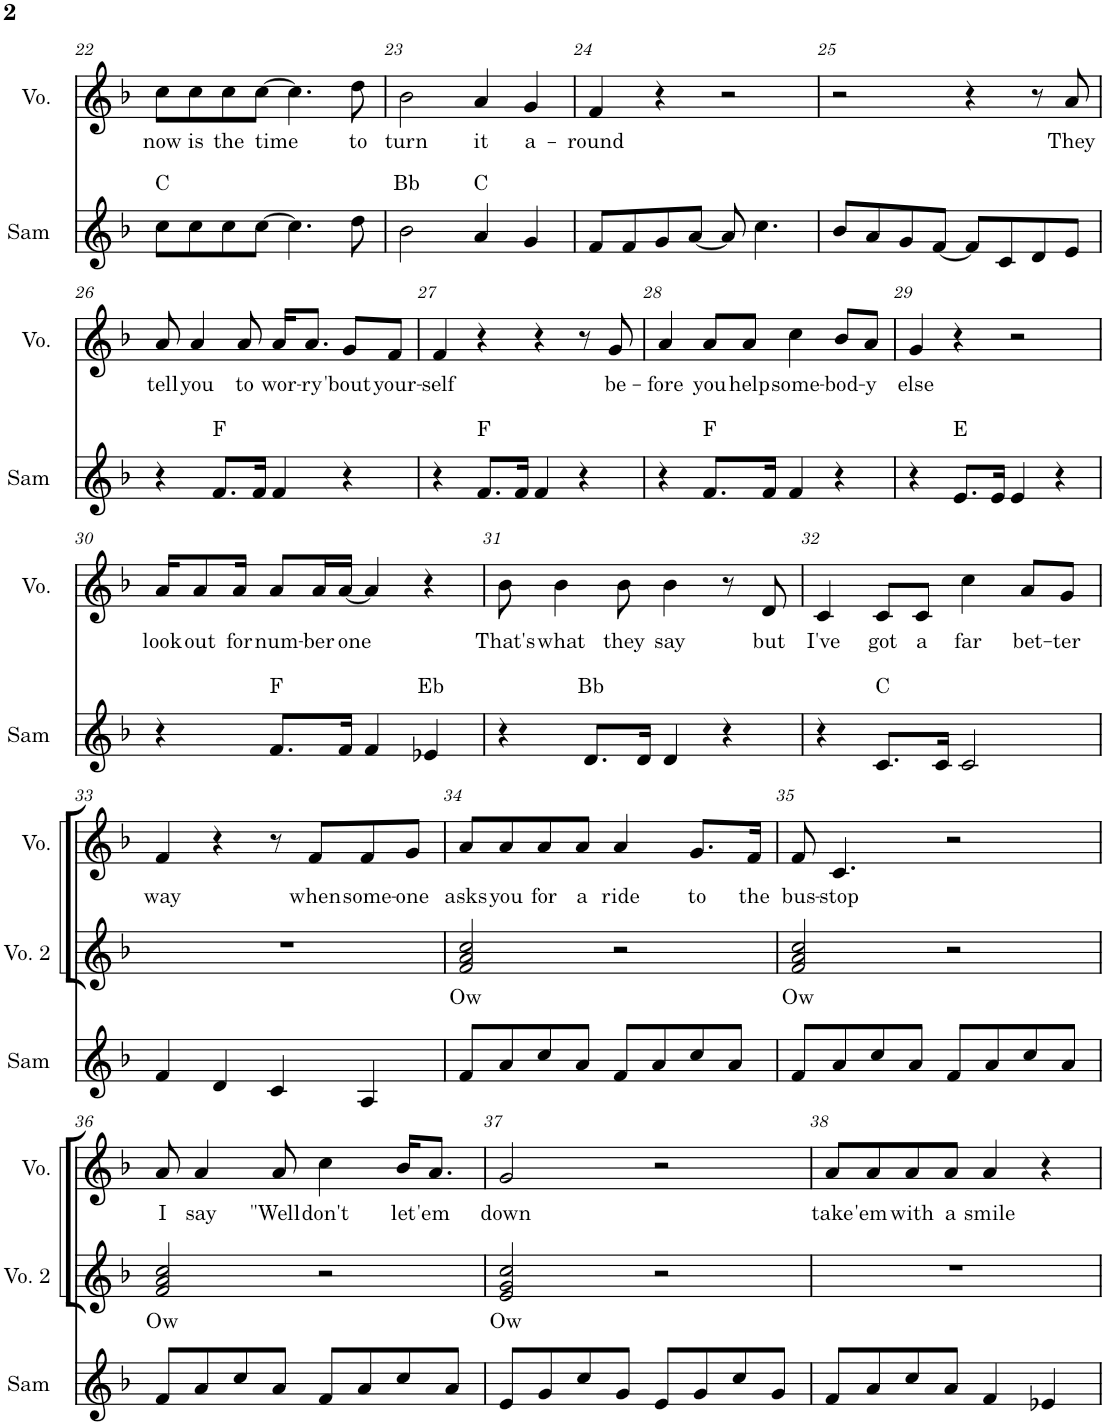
**kern	**text	**kern	**text	**kern	**text
*part3	*part3	*part2	*part2	*part1	*part1
*staff3	*staff3	*staff2	*staff2	*staff1	*staff1
*I"Sam	*	*I"Voice 2	*	*I"Voice	*
*I'Sam	*	*I'Vo. 2	*	*I'Vo.	*
!!LO:PB:g=z
*clefG2	*	*clefG2	*	*clefG2	*
*k[b-]	*	*k[b-]	*	*k[b-]	*
*M4/4	*	*M4/4	*	*M4/4	*
=22	=22	=22	=22	=22	=22
!	!LO:LY:a	!	!	!	!LO:LY:b
8cc\L	C	1r	.	8cc\L	now
!	!	!	!	!	!LO:LY:b
8cc\	.	.	.	8cc\	is
!	!	!	!	!	!LO:LY:b
8cc\	.	.	.	8cc\	the
!	!	!	!	!	!LO:LY:b
[8cc\J	.	.	.	[8cc\J	time
4.cc\]	.	.	.	4.cc\]	.
!	!	!	!	!	!LO:LY:b
8dd\	.	.	.	8dd\	to
=23	=23	=23	=23	=23	=23
!	!LO:LY:a	!	!	!	!LO:LY:b
2b-\	Bb	1r	.	2b-\	turn
!	!LO:LY:a	!	!	!	!LO:LY:b
4a/	C	.	.	4a/	it
!	!	!	!	!	!LO:LY:b
4g/	.	.	.	4g/	a-
=24	=24	=24	=24	=24	=24
!	!	!	!	!	!LO:LY:b
8f/L	.	1r	.	4f/	-round
8f/	.	.	.	.	.
8g/	.	.	.	4r	.
[8a/J	.	.	.	.	.
8a/]	.	.	.	2r	.
4.cc\	.	.	.	.	.
=25	=25	=25	=25	=25	=25
8b-/L	.	1r	.	2r	.
8a/	.	.	.	.	.
8g/	.	.	.	.	.
[8f/J	.	.	.	.	.
8f/L]	.	.	.	4r	.
8c/	.	.	.	.	.
8d/	.	.	.	8r	.
!	!	!	!	!	!LO:LY:b
8e/J	.	.	.	8a/	They
!!LO:LB:g=z
=26	=26	=26	=26	=26	=26
!	!	!	!	!	!LO:LY:b
4r	.	1r	.	8a/	tell
!	!	!	!	!	!LO:LY:b
.	.	.	.	4a/	you
!	!LO:LY:a	!	!	!	!
8.f/L	F	.	.	.	.
!	!	!	!	!	!LO:LY:b
.	.	.	.	8a/	to
16f/Jk	.	.	.	.	.
!	!	!	!	!	!LO:LY:b
4f/	.	.	.	16a/KL	wor-
!	!	!	!	!	!LO:LY:b
.	.	.	.	8.a/J	-ry
!	!	!	!	!	!LO:LY:b
4r	.	.	.	8g/L	'bout
!	!	!	!	!	!LO:LY:b
.	.	.	.	8f/J	your-
=27	=27	=27	=27	=27	=27
!	!	!	!	!	!LO:LY:b
4r	.	1r	.	4f/	-self
!	!LO:LY:a	!	!	!	!
8.f/L	F	.	.	4r	.
16f/Jk	.	.	.	.	.
4f/	.	.	.	4r	.
4r	.	.	.	8r	.
!	!	!	!	!	!LO:LY:b
.	.	.	.	8g/	be-
=28	=28	=28	=28	=28	=28
!	!	!	!	!	!LO:LY:b
4r	.	1r	.	4a/	-fore
!	!LO:LY:a	!	!	!	!LO:LY:b
8.f/L	F	.	.	8a/L	you
!	!	!	!	!	!LO:LY:b
.	.	.	.	8a/J	help
16f/Jk	.	.	.	.	.
!	!	!	!	!	!LO:LY:b
4f/	.	.	.	4cc\	some-
!	!	!	!	!	!LO:LY:b
4r	.	.	.	8b-/L	-bod-
!	!	!	!	!	!LO:LY:b
.	.	.	.	8a/J	-y
=29	=29	=29	=29	=29	=29
!	!	!	!	!	!LO:LY:b
4r	.	1r	.	4g/	else
!	!LO:LY:a	!	!	!	!
8.e/L	E	.	.	4r	.
16e/Jk	.	.	.	.	.
4e/	.	.	.	2r	.
4r	.	.	.	.	.
!!LO:LB:g=z
=30	=30	=30	=30	=30	=30
!	!	!	!	!	!LO:LY:b
4r	.	1r	.	16a/KL	look
!	!	!	!	!	!LO:LY:b
.	.	.	.	8a/	out
!	!	!	!	!	!LO:LY:b
.	.	.	.	16a/Jk	for
!	!LO:LY:a	!	!	!	!LO:LY:b
8.f/L	F	.	.	8a/L	num-
!	!	!	!	!	!LO:LY:b
.	.	.	.	16a/L	-ber
!	!	!	!	!	!LO:LY:b
16f/Jk	.	.	.	[16a/JJ	one
4f/	.	.	.	4a/]	.
!	!LO:LY:a	!	!	!	!
4e-X/	Eb	.	.	4r	.
=31	=31	=31	=31	=31	=31
!	!	!	!	!	!LO:LY:b
4r	.	1r	.	8b-\	That's
!	!	!	!	!	!LO:LY:b
.	.	.	.	4b-\	what
!	!LO:LY:a	!	!	!	!
8.d/L	Bb	.	.	.	.
!	!	!	!	!	!LO:LY:b
.	.	.	.	8b-\	they
16d/Jk	.	.	.	.	.
!	!	!	!	!	!LO:LY:b
4d/	.	.	.	4b-\	say
4r	.	.	.	8r	.
!	!	!	!	!	!LO:LY:b
.	.	.	.	8d/	but
=32	=32	=32	=32	=32	=32
!	!	!	!	!	!LO:LY:b
4r	.	1r	.	4c/	I've
!	!LO:LY:a	!	!	!	!LO:LY:b
8.c/L	C	.	.	8c/L	got
!	!	!	!	!	!LO:LY:b
.	.	.	.	8c/J	a
16c/Jk	.	.	.	.	.
!	!	!	!	!	!LO:LY:b
2c/	.	.	.	4cc\	far
!	!	!	!	!	!LO:LY:b
.	.	.	.	8a/L	bet-
!	!	!	!	!	!LO:LY:b
.	.	.	.	8g/J	-ter
!!LO:LB:g=z
=33	=33	=33	=33	=33	=33
!	!	!	!	!	!LO:LY:b
4f/	.	1r	.	4f/	way
4d/	.	.	.	4r	.
4c/	.	.	.	8r	.
!	!	!	!	!	!LO:LY:b
.	.	.	.	8f/L	when
!	!	!	!	!	!LO:LY:b
4A/	.	.	.	8f/	some-
!	!	!	!	!	!LO:LY:b
.	.	.	.	8g/J	-one
=34	=34	=34	=34	=34	=34
!	!	!	!LO:LY:b	!	!LO:LY:b
8f/L	.	2f/ 2a/ 2cc/	Ow	8a/L	asks
!	!	!	!	!	!LO:LY:b
8a/	.	.	.	8a/	you
!	!	!	!	!	!LO:LY:b
8cc/	.	.	.	8a/	for
!	!	!	!	!	!LO:LY:b
8a/J	.	.	.	8a/J	a
!	!	!	!	!	!LO:LY:b
8f/L	.	2r	.	4a/	ride
8a/	.	.	.	.	.
!	!	!	!	!	!LO:LY:b
8cc/	.	.	.	8.g/L	to
8a/J	.	.	.	.	.
!	!	!	!	!	!LO:LY:b
.	.	.	.	16f/Jk	the
=35	=35	=35	=35	=35	=35
!	!	!	!LO:LY:b	!	!LO:LY:b
8f/L	.	2f/ 2a/ 2cc/	Ow	8f/	bus-
!	!	!	!	!	!LO:LY:b
8a/	.	.	.	4.c/	-stop
8cc/	.	.	.	.	.
8a/J	.	.	.	.	.
8f/L	.	2r	.	2r	.
8a/	.	.	.	.	.
8cc/	.	.	.	.	.
8a/J	.	.	.	.	.
!!LO:LB:g=z
=36	=36	=36	=36	=36	=36
!	!	!	!LO:LY:b	!	!LO:LY:b
8f/L	.	2f/ 2a/ 2cc/	Ow	8a/	I
!	!	!	!	!	!LO:LY:b
8a/	.	.	.	4a/	say
8cc/	.	.	.	.	.
!	!	!	!	!	!LO:LY:b
8a/J	.	.	.	8a/	"Well
!	!	!	!	!	!LO:LY:b
8f/L	.	2r	.	4cc\	don't
8a/	.	.	.	.	.
!	!	!	!	!	!LO:LY:b
8cc/	.	.	.	16b-/KL	let
!	!	!	!	!	!LO:LY:b
.	.	.	.	8.a/J	'em
8a/J	.	.	.	.	.
=37	=37	=37	=37	=37	=37
!	!	!	!LO:LY:b	!	!LO:LY:b
8e/L	.	2e/ 2g/ 2cc/	Ow	2g/	down
8g/	.	.	.	.	.
8cc/	.	.	.	.	.
8g/J	.	.	.	.	.
8e/L	.	2r	.	2r	.
8g/	.	.	.	.	.
8cc/	.	.	.	.	.
8g/J	.	.	.	.	.
=38	=38	=38	=38	=38	=38
!	!	!	!	!	!LO:LY:b
8f/L	.	1r	.	8a/L	take
!	!	!	!	!	!LO:LY:b
8a/	.	.	.	8a/	'em
!	!	!	!	!	!LO:LY:b
8cc/	.	.	.	8a/	with
!	!	!	!	!	!LO:LY:b
8a/J	.	.	.	8a/J	a
!	!	!	!	!	!LO:LY:b
4f/	.	.	.	4a/	smile
4e-X/	.	.	.	4r	.
=	=	=	=	=	=
*-	*-	*-	*-	*-	*-
